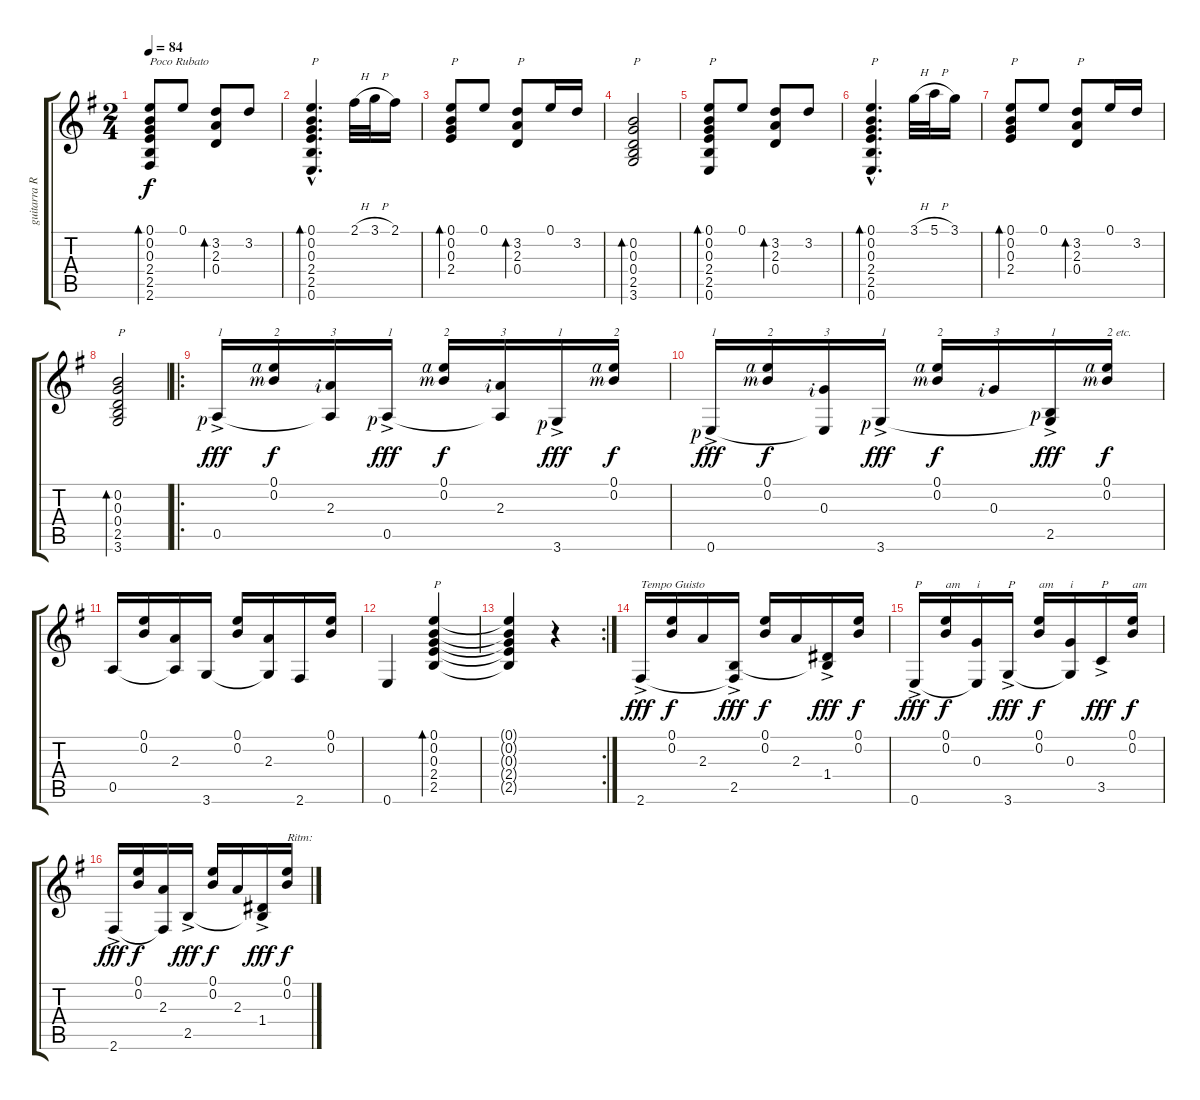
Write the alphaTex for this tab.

\track ("guitarra Rumba" "guitarra R") {instrument acousticguitarnylon}
\staff {score tabs}
\tuning (E4 B3 G3 D3 A2 E2) {hide}
\ts (2 4)
\tempo 84
\clef g2
\ks g
(0.1 0.2 0.3 2.4 2.5 2.6).8{bd 60 txt "Poco Rubato" dy f instrument acousticguitarnylon} 0.1.8 (3.2 2.3 0.4).8{bd 60} 3.2.8 |
(0.1{hac} 0.2{hac} 0.3{hac} 2.4{hac} 2.5{hac} 0.6).4{d bd 60 txt "P"} 2.1{h}.32 3.1{h}.32 2.1.16 |
(0.1 0.2 0.3 2.4).8{bd 60 txt "P"} 0.1.8 (3.2 2.3 0.4).8{bd 60 txt "P"} 0.1.16 3.2.16 |
(0.2 0.3 0.4 2.5 3.6).2{bd 60 txt "P"} |
(0.1 0.2 0.3 2.4 2.5 0.6).8{bd 60 txt "P"} 0.1.8 (3.2 2.3 0.4).8{bd 60} 3.2.8 |
(0.1{hac} 0.2{hac} 0.3{hac} 2.4{hac} 2.5{hac} 0.6{hac}).4{d bd 60 txt "P"} 3.1{h}.32 5.1{h}.32 3.1.16 |
(0.1 0.2 0.3 2.4).8{bd 60 txt "P"} 0.1.8 (3.2 2.3 0.4).8{bd 60 txt "P"} 0.1.16 3.2.16 |
(0.2 0.3 0.4 2.5 3.6).2{bd 60 txt "P"} |
\ro
0.5{ac rf 1}.16{txt "1" dy fff} (0.1{rf 4} 0.2{rf 3}).16{txt "2" dy f} (2.3{rf 2} 0.5{t}).16{txt "3"} 0.5{ac rf 1}.16{txt "1" dy fff} (0.1{rf 4} 0.2{rf 3}).16{txt "2" dy f} (2.3{rf 2} 0.5{t}).16{txt "3"} 3.6{ac rf 1}.16{txt "1" dy fff} (0.1{rf 4} 0.2{rf 3}).16{txt "2" dy f} |
0.6{ac rf 1}.16{txt "1" dy fff} (0.1{rf 4} 0.2{rf 3}).16{txt "2" dy f} (0.3{rf 2} 0.6{t}).16{txt "3"} 3.6{ac rf 1}.16{txt "1" dy fff} (0.1{rf 4} 0.2{rf 3}).16{txt "2" dy f} 0.3{rf 2}.16{txt "3"} (2.5{ac rf 1} 3.6{t}).16{txt "1" dy fff} (0.1{rf 4} 0.2{rf 3}).16{txt "2 etc." dy f} |
0.5.16 (0.1 0.2).16 (2.3 0.5{t}).16 3.6.16 (0.1 0.2).16 (2.3 3.6{t}).16 2.6.16 (0.1 0.2).16 |
0.6.4 (0.1 0.2 0.3 2.4 2.5).4{bd 60 txt "P"} |
\rc 2
(0.1{t} 0.2{t} 0.3{t} 2.4{t} 2.5{t}).4 r.4 |
2.6{ac}.16{txt "Tempo Guisto" dy fff} (0.1 0.2).16{dy f} 2.3.16 (2.5{ac} 2.6{t}).16{dy fff} (0.1 0.2).16{dy f} 2.3.16 (1.4{ac} 2.5{t}).16{dy fff} (0.1 0.2).16{dy f} |
0.6{ac}.16{txt "P" dy fff} (0.1 0.2).16{txt "am" dy f} (0.3 0.6{t}).16{txt "i"} 3.6{ac}.16{txt "P" dy fff} (0.1 0.2).16{txt "am" dy f} (0.3 3.6{t}).16{txt "i"} 3.5{ac}.16{txt "P" dy fff} (0.1 0.2).16{txt "am" dy f} |
2.6{ac}.16{dy fff} (0.1 0.2).16{dy f} (2.3 2.6{t}).16 2.5{ac}.16{dy fff} (0.1 0.2).16{dy f} 2.3.16 (1.4{ac} 2.5{t}).16{dy fff} (0.1 0.2).16{txt "Ritm: " dy f}
